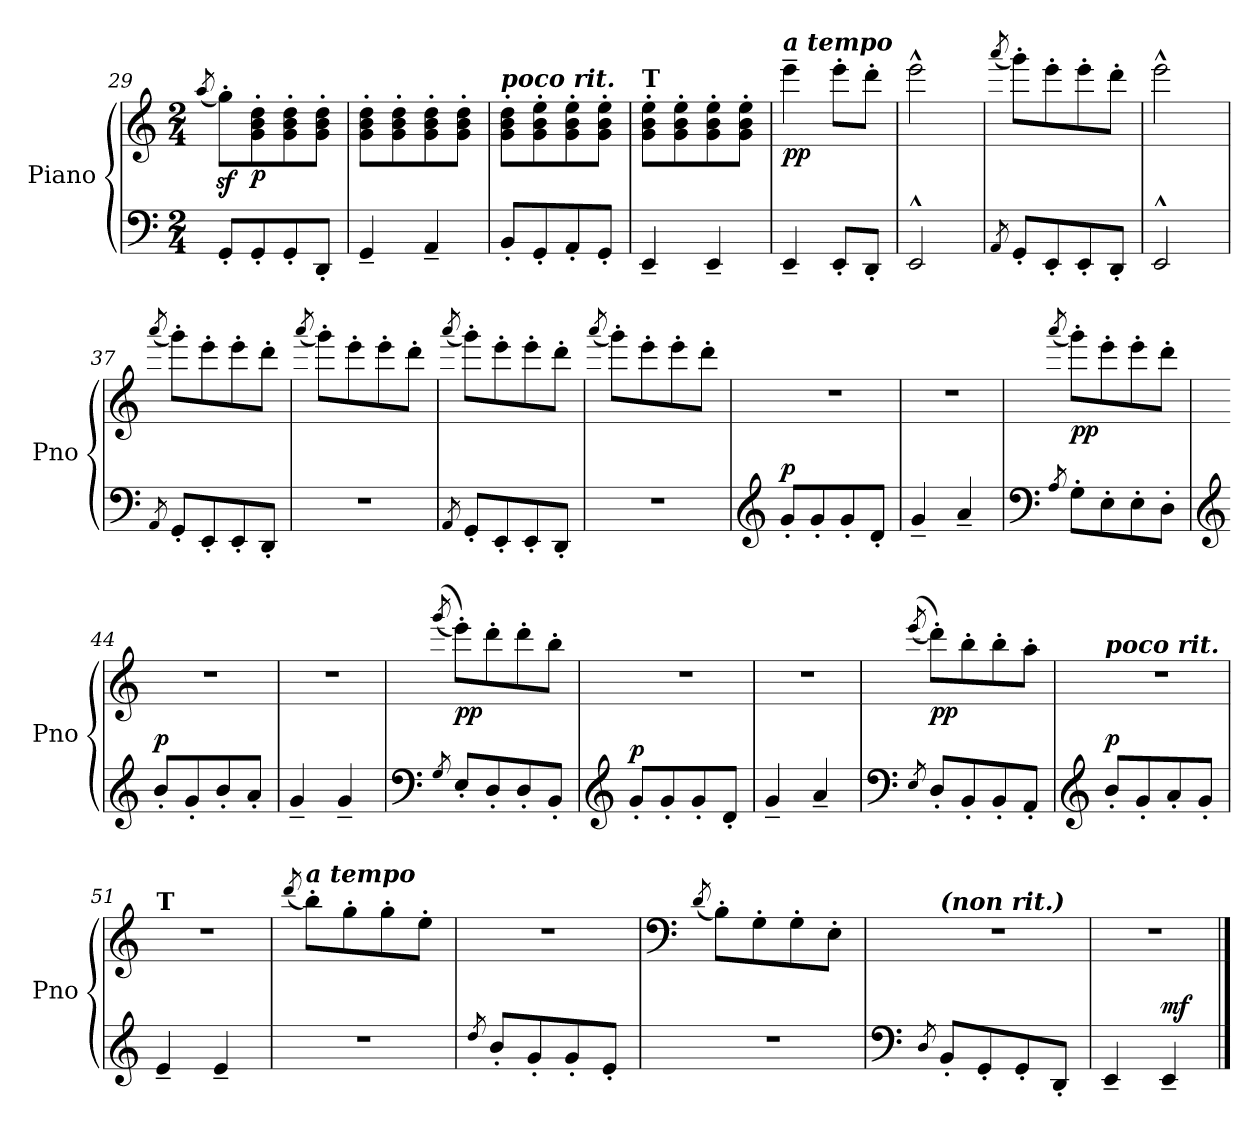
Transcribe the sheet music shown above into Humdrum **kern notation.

**kern	**kern	**dynam
*part1	*part1	*part1
*staff2	*staff1	*staff1/2
*I"Piano	*	*
*I'Pno	*	*
*clefF4	*clefG2	*
*k[]	*k[]	*
*M2/4	*M2/4	*
=29	=29	=29
.	(<8qaa/	.
8GG'/L	8ggz<'\L)	.
!	!	!LO:DY:b
8GG'/	8g\' 8b\' 8dd\'	p
8GG'/	8g\' 8b\' 8dd\'	.
8DD'/J	8g\' 8b\' 8dd\'J	.
=30	=30	=30
4GG~/	8g\' 8b\' 8dd\'L	.
.	8g\' 8b\' 8dd\'	.
4AA~/	8g\' 8b\' 8dd\'	.
.	8g\' 8b\' 8dd\'J	.
!!LO:LB:g=z
=31	=31	=31
!	!LO:TX:a:Bi:t=poco rit.	!
8BB'/L	8g\' 8b\' 8dd\'L	.
8GG'/	8g\' 8b\' 8ee\'	.
8AA'/	8g\' 8b\' 8ee\'	.
8GG'/J	8g\' 8b\' 8ee\'J	.
=32	=32	=32
!	!LO:TX:a:B:t=T	!
4EE~/	8g\' 8b\' 8ee\'L	.
.	8g\' 8b\' 8ee\'	.
4EE~/	8g\' 8b\' 8ee\'	.
.	8g\' 8b\' 8ee\'J	.
=33	=33	=33
*8ba	*	*
!	!LO:TX:a:Bi:t=a tempo	!
!	!	!LO:DY:b
4EEE~/	4eee~\	pp
8EEE'/L	8eee'\L	.
8DDD'/J	8ddd'\J	.
=34	=34	=34
2EEE^^/	2eee^^\	.
=35	=35	=35
8qAAA/	(<8qaaa/	.
8GGG'/L	8ggg'\L)	.
8EEE'/	8eee'\	.
8EEE'/	8eee'\	.
8DDD'/J	8ddd'\J	.
=36	=36	=36
2EEE^^/	2eee^^\	.
=37	=37	=37
8qAAA/	(<8qaaa/	.
8GGG'/L	8ggg'\L)	.
8EEE'/	8eee'\	.
8EEE'/	8eee'\	.
8DDD'/J	8ddd'\J	.
!!LO:LB:g=z
=38	=38	=38
.	(<8qaaa/	.
*X8ba	*	*
2r	8ggg'\L)	.
.	8eee'\	.
.	8eee'\	.
.	8ddd'\J	.
=39	=39	=39
8qAA/	(<8qaaa/	.
8GG'/L	8ggg'\L)	.
8EE'/	8eee'\	.
8EE'/	8eee'\	.
8DD'/J	8ddd'\J	.
=40	=40	=40
.	(<8qaaa/	.
2r	8ggg'\L)	.
.	8eee'\	.
.	8eee'\	.
.	8ddd'\J	.
=41	=41	=41
*clefG2	*	*
!	!	!LO:DY:a=2
8g'/L	2r	p
8g'/	.	.
8g'/	.	.
8d'/J	.	.
=42	=42	=42
4g~/	2r	.
4a~/	.	.
=43	=43	=43
*clefF4	*	*
8qA/	(<8qaaa/	.
!	!	!LO:DY:b
8G'\L	8ggg'\L)	pp
8E'\	8eee'\	.
8E'\	8eee'\	.
8D'\J	8ddd'\J	.
!!LO:LB:g=z
=44	=44	=44
*clefG2	*	*
!	!	!LO:DY:a=2
8b'/L	2r	p
8g'/	.	.
8b'/	.	.
8a'/J	.	.
=45	=45	=45
4g~/	2r	.
4g~/	.	.
=46	=46	=46
*clefF4	*	*
8qG/	(<(<8qggg/	.
!	!	!LO:DY:b
8E'/L	8eee'\L))	pp
8D'/	8ddd'\	.
8D'/	8ddd'\	.
8BB'/J	8bb'\J	.
=47	=47	=47
*clefG2	*	*
!	!	!LO:DY:a=2
8g'/L	2r	p
8g'/	.	.
8g'/	.	.
8d'/J	.	.
=48	=48	=48
4g~/	2r	.
4a~/	.	.
=49	=49	=49
*clefF4	*	*
8qE/	(<(<8qeee/	.
!	!	!LO:DY:b
8D'/L	8ddd'\L))	pp
8BB'/	8bb'\	.
8BB'/	8bb'\	.
8AA'/J	8aa'\J	.
!!LO:LB:g=z
=50	=50	=50
*clefG2	*	*
!	!LO:TX:a:Bi:t=poco rit.	!
!	!	!LO:DY:a=2
8b'/L	2r	p
8g'/	.	.
8a'/	.	.
8g'/J	.	.
=51	=51	=51
!	!LO:TX:a:B:t=T	!
4e~/	2r	.
4e~/	.	.
=52	=52	=52
.	(<8qddd/	.
!	!LO:TX:a:Bi:t=a tempo	!
2r	8bb'\L)	.
.	8gg'\	.
.	8gg'\	.
.	8ee'\J	.
=53	=53	=53
8qdd/	.	.
8b'/L	2r	.
8g'/	.	.
8g'/	.	.
8e'/J	.	.
=54	=54	=54
*	*clefF4	*
.	(<8qd/	.
2r	8B'\L)	.
.	8G'\	.
.	8G'\	.
.	8E'\J	.
=55	=55	=55
*clefF4	*	*
8qD/	.	.
!	!LO:TX:a:Bi:t=(non rit.)	!
8BB'/L	2r	.
8GG'/	.	.
8GG'/	.	.
8DD'/J	.	.
=56	=56	=56
4EE~/	2r	.
!	!	!LO:DY:a=2
4EE~/	.	mf
==	==	==
*-	*-	*-
